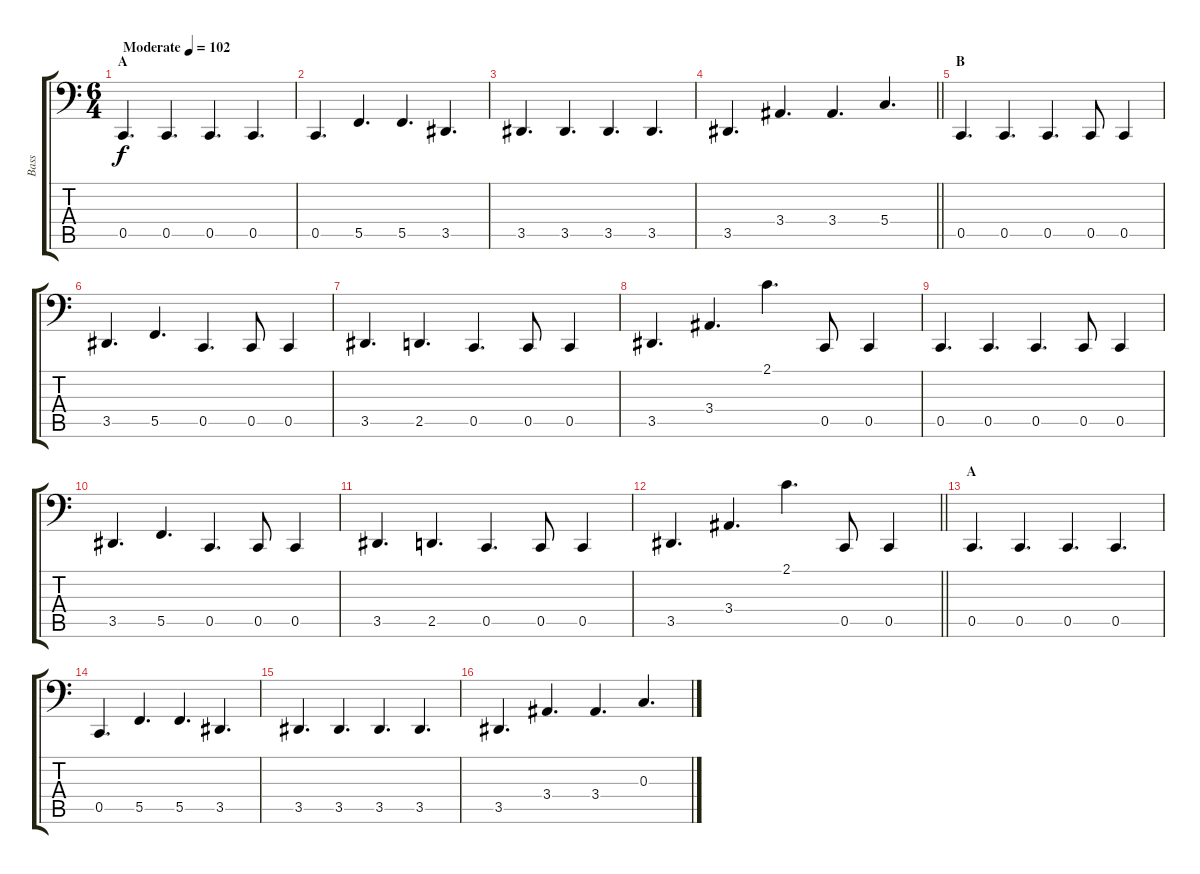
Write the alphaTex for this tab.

\track ("Bass" "Bass") {instrument electricbasspick}
\staff {score tabs}
\tuning (Bb2 F2 C2 G1 C1 A0) {hide}
\ts (6 4)
\section ("" "A")
\tempo (102 "Moderate")
\clef f4
\ks c
0.5.4{d dy f instrument electricbasspick} 0.5.4{d} 0.5.4{d} 0.5.4{d} |
0.5.4{d} 5.5.4{d} 5.5.4{d} 3.5.4{d} |
3.5.4{d} 3.5.4{d} 3.5.4{d} 3.5.4{d} |
\barLineRight lightlight
3.5.4{d} 3.4.4{d} 3.4.4{d} 5.4.4{d} |
\section ("" "B")
0.5.4{d} 0.5.4{d} 0.5.4{d} 0.5.8 0.5.4 |
3.5.4{d} 5.5.4{d} 0.5.4{d} 0.5.8 0.5.4 |
3.5.4{d} 2.5.4{d} 0.5.4{d} 0.5.8 0.5.4 |
3.5.4{d} 3.4.4{d} 2.1.4{d} 0.5.8 0.5.4 |
0.5.4{d} 0.5.4{d} 0.5.4{d} 0.5.8 0.5.4 |
3.5.4{d} 5.5.4{d} 0.5.4{d} 0.5.8 0.5.4 |
3.5.4{d} 2.5.4{d} 0.5.4{d} 0.5.8 0.5.4 |
\barLineRight lightlight
3.5.4{d} 3.4.4{d} 2.1.4{d} 0.5.8 0.5.4 |
\section ("" "A")
0.5.4{d} 0.5.4{d} 0.5.4{d} 0.5.4{d} |
0.5.4{d} 5.5.4{d} 5.5.4{d} 3.5.4{d} |
3.5.4{d} 3.5.4{d} 3.5.4{d} 3.5.4{d} |
3.5.4{d} 3.4.4{d} 3.4.4{d} 0.3.4{d}
